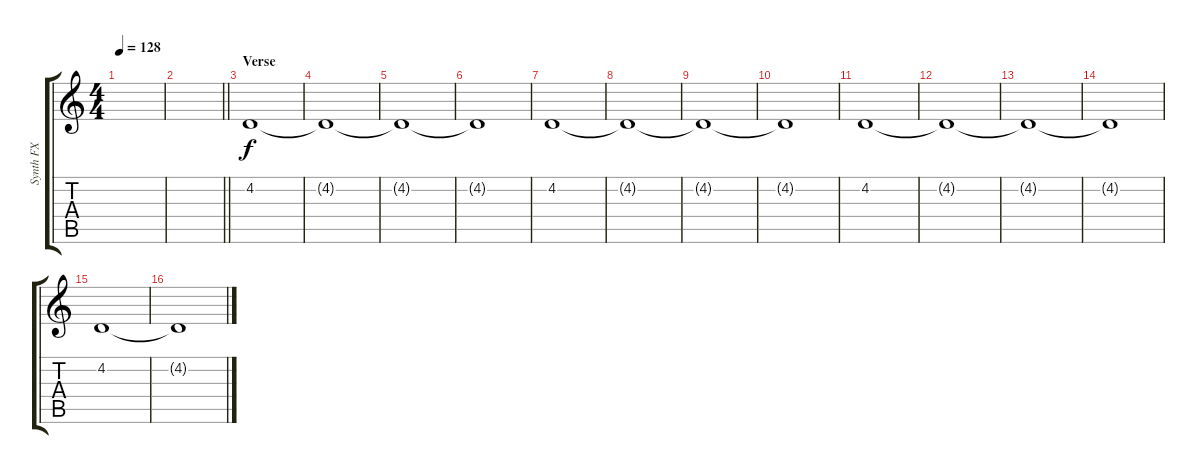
\track ("Synth FX" "Synth FX") {instrument pad4choir}
\staff {score tabs}
\tuning (Eb4 Bb3 Gb3 Db3 Ab2 Db2) {hide}
\ts (4 4)
\tempo 128
\clef g2
\ks c
|
\barLineRight lightlight
|
\section ("" "Verse")
4.2.1 |
4.2{t}.1 |
4.2{t}.1 |
4.2{t}.1 |
4.2.1 |
4.2{t}.1 |
4.2{t}.1 |
4.2{t}.1 |
4.2.1 |
4.2{t}.1 |
4.2{t}.1 |
4.2{t}.1 |
4.2.1 |
4.2{t}.1
